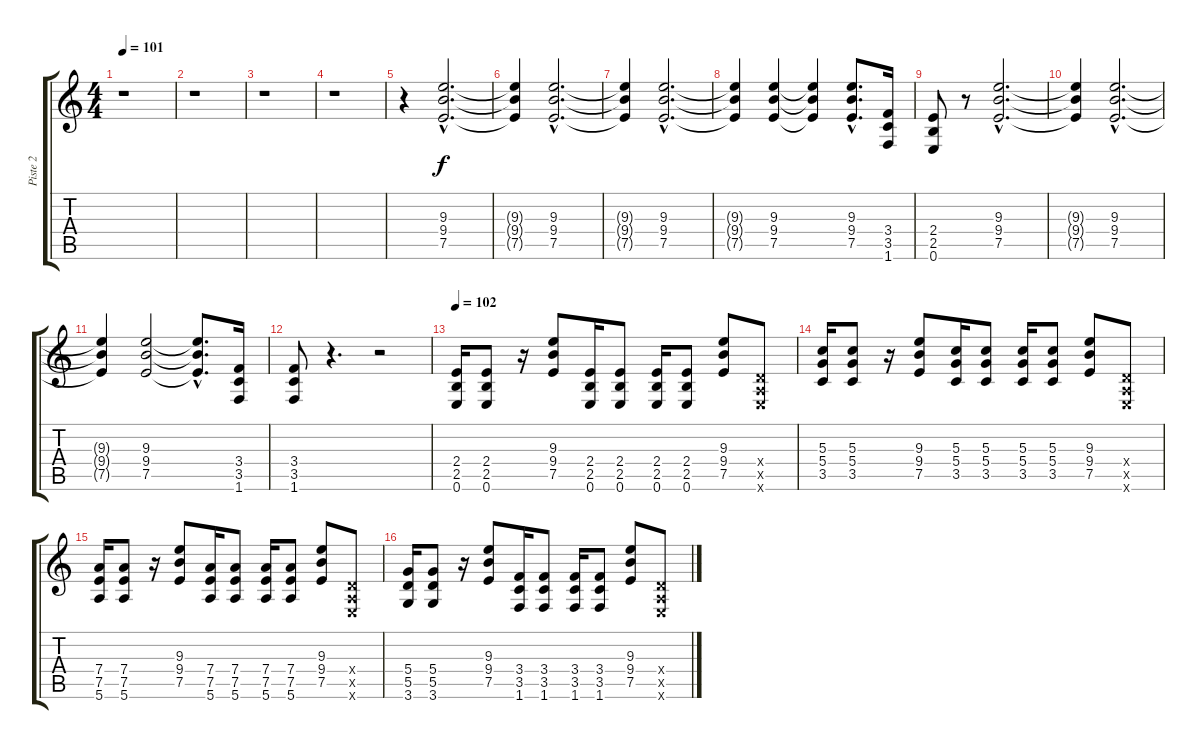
\track ("Piste 2" "Piste 2") {instrument distortionguitar}
\staff {score tabs}
\tuning (E4 B3 G3 D3 A2 E2) {hide}
\ts (4 4)
\tempo 101
\tempo 115
\tempo 101
\clef g2
\ks c
r.1{dy f instrument distortionguitar} |
r.1 |
r.1 |
r.1 |
r.4 (9.3{hac} 9.4{hac} 7.5{hac}).2{d instrument acousticguitarsteel} |
(9.3{t} 9.4{t} 7.5{t}).4 (9.3{hac} 9.4{hac} 7.5{hac}).2{d} |
(9.3{t} 9.4{t} 7.5{t}).4 (9.3{hac} 9.4{hac} 7.5{hac}).2{d} |
(9.3{t} 9.4{t} 7.5{t}).4 (9.3 9.4 7.5).4 (9.3{t} 9.4{t} 7.5{t}).4 (9.3{hac} 9.4{hac} 7.5{hac}).8{d} (3.4 3.5 1.6).16{volume 16 instrument distortionguitar} |
(2.4 2.5 0.6).8 r.8 (9.3{hac} 9.4{hac} 7.5{hac}).2{d volume 12 instrument acousticguitarsteel} |
(9.3{t} 9.4{t} 7.5{t}).4 (9.3{hac} 9.4{hac} 7.5{hac}).2{d} |
(9.3{t} 9.4{t} 7.5{t}).4 (9.3 9.4 7.5).2 (9.3{hac t} 9.4{hac t} 7.5{hac t}).8{d} (3.4 3.5 1.6).16{volume 16 instrument distortionguitar} |
(3.4 3.5 1.6).8 r.4{d} r.2 |
\tempo 102
(2.4 2.5 0.6).16 (2.4 2.5 0.6).8 r.16 (9.3 9.4 7.5).8 (2.4 2.5 0.6).16 (2.4 2.5 0.6).8 (2.4 2.5 0.6).16 (2.4 2.5 0.6).8 (9.3 9.4 7.5).8 (0.4{x} 0.5{x} 0.6{x}).8 |
(5.3 5.4 3.5).16 (5.3 5.4 3.5).8 r.16 (9.3 9.4 7.5).8 (5.3 5.4 3.5).16 (5.3 5.4 3.5).8 (5.3 5.4 3.5).16 (5.3 5.4 3.5).8 (9.3 9.4 7.5).8 (0.4{x} 0.5{x} 0.6{x}).8 |
(7.4 7.5 5.6).16 (7.4 7.5 5.6).8 r.16 (9.3 9.4 7.5).8 (7.4 7.5 5.6).16 (7.4 7.5 5.6).8 (7.4 7.5 5.6).16 (7.4 7.5 5.6).8 (9.3 9.4 7.5).8 (0.4{x} 0.5{x} 0.6{x}).8 |
(5.4 5.5 3.6).16 (5.4 5.5 3.6).8 r.16 (9.3 9.4 7.5).8 (3.4 3.5 1.6).16 (3.4 3.5 1.6).8 (3.4 3.5 1.6).16 (3.4 3.5 1.6).8 (9.3 9.4 7.5).8 (0.4{x} 0.5{x} 0.6{x}).8
